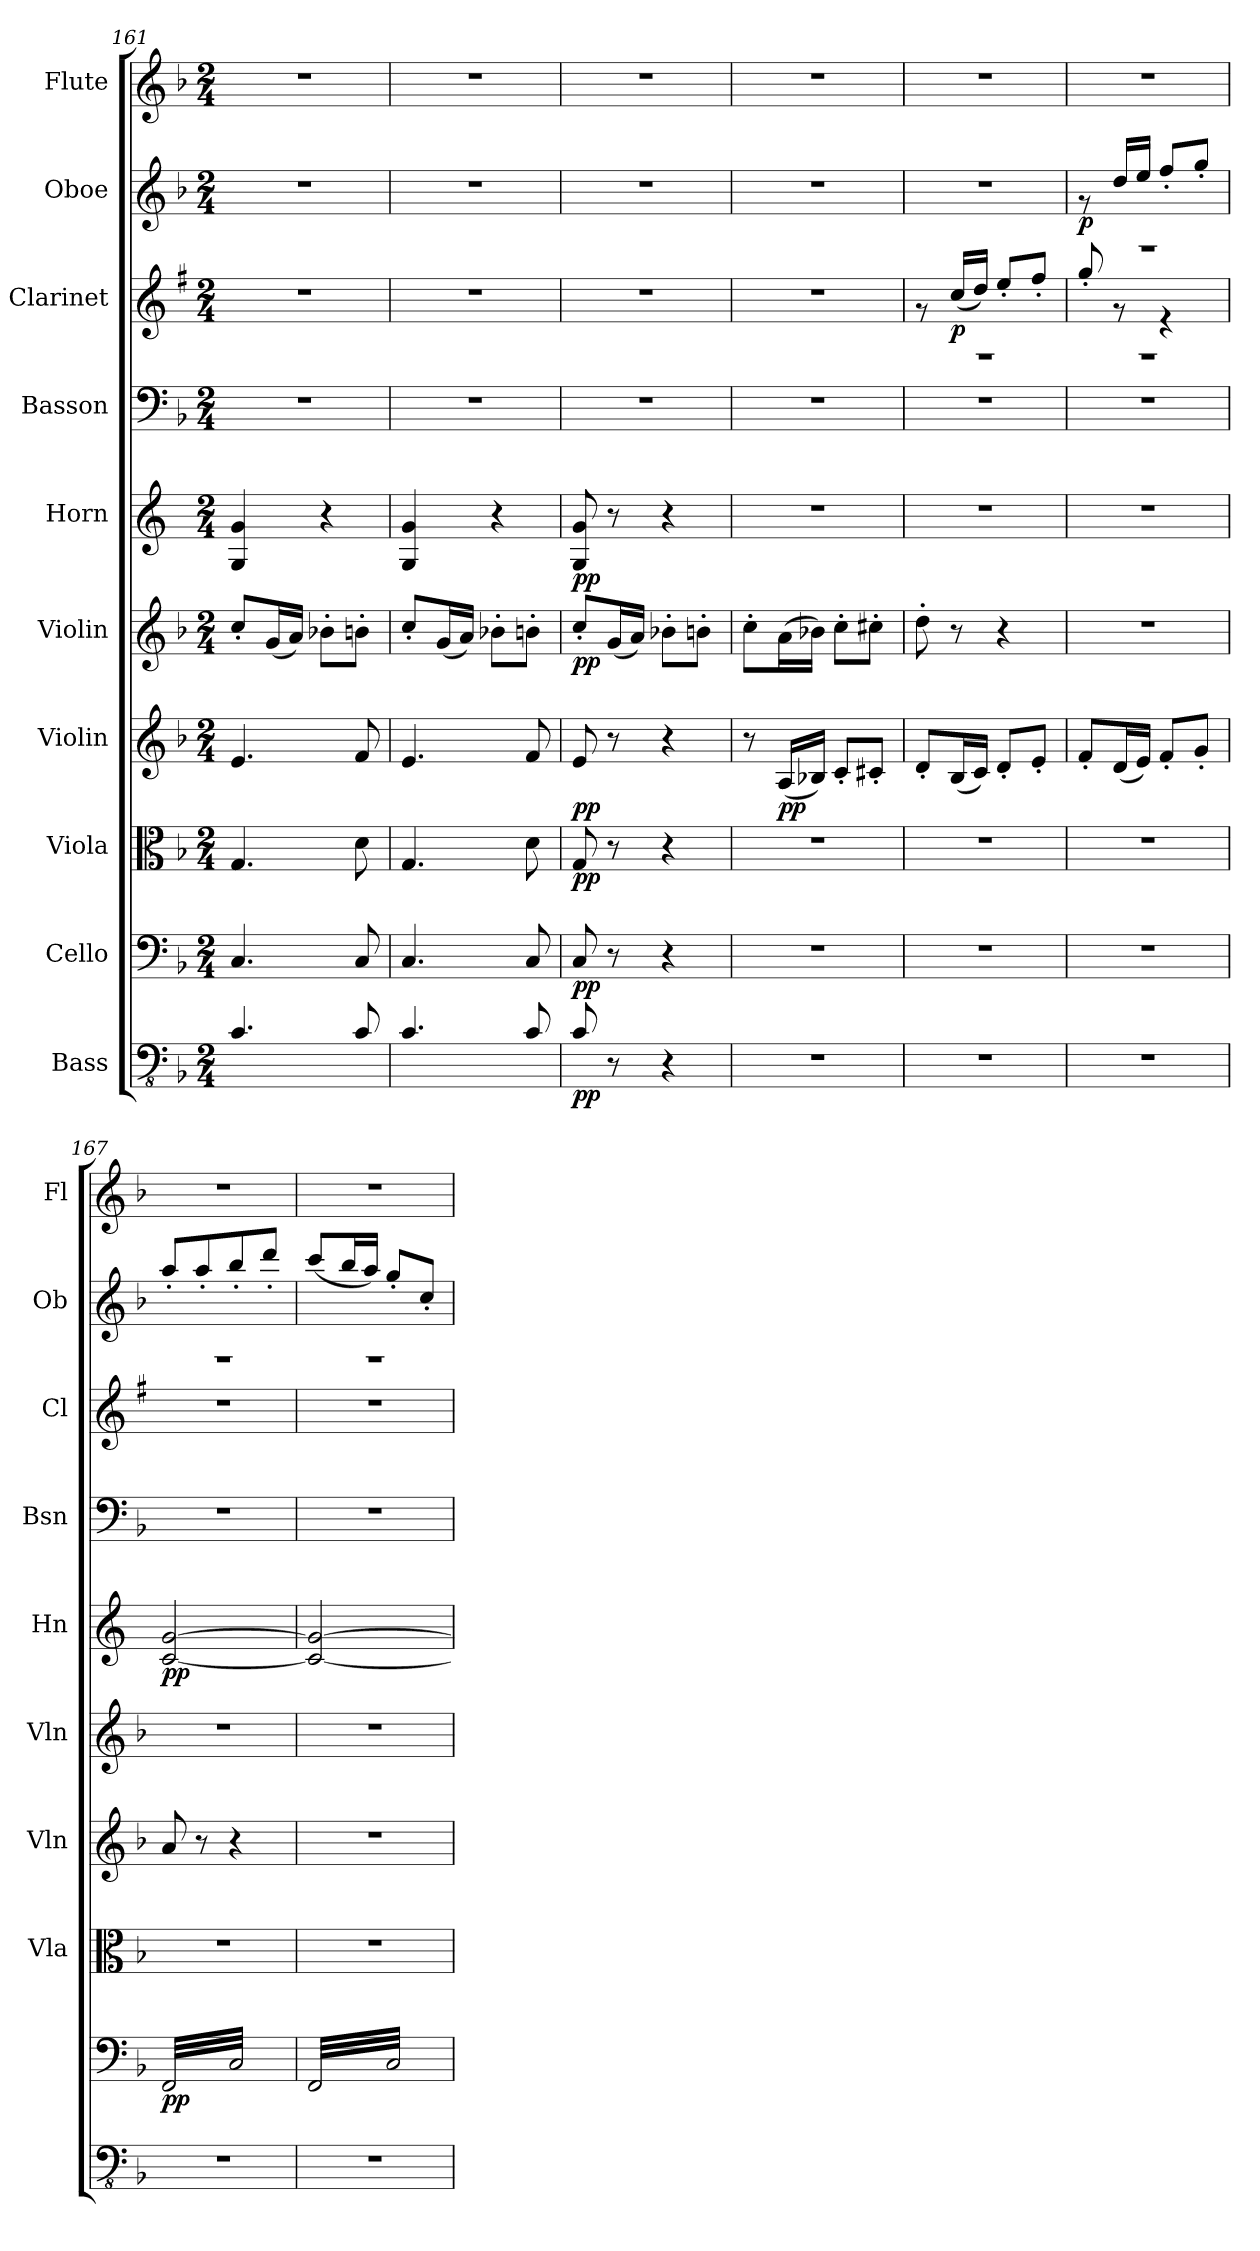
**kern	**dynam	**kern	**dynam	**kern	**dynam	**kern	**dynam	**kern	**dynam	**kern	**dynam	**kern	**kern	**dynam	**kern	**dynam	**kern
*part10	*part10	*part9	*part9	*part8	*part8	*part7	*part7	*part6	*part6	*part5	*part5	*part4	*part3	*part3	*part2	*part2	*part1
*staff10	*staff10	*staff9	*staff9	*staff8	*staff8	*staff7	*staff7	*staff6	*staff6	*staff5	*staff5	*staff4	*staff3	*staff3	*staff2	*staff2	*staff1
*I"Bass	*	*I"Cello	*	*I"Viola	*	*I"Violin	*	*I"Violin	*	*I"Horn	*	*I"Basson	*I"Clarinet	*	*I"Oboe	*	*I"Flute
*	*	*	*	*I'Vla	*	*I'Vln	*	*I'Vln	*	*I'Hn	*	*I'Bsn	*I'Cl	*	*I'Ob	*	*I'Fl
*clefFv4	*	*clefF4	*	*clefC3	*	*clefG2	*	*clefG2	*	*clefG2	*	*clefF4	*clefG2	*	*clefG2	*	*clefG2
*ITrd7c12	*	*	*	*	*	*	*	*	*	*ITrd4c7	*	*	*ITrd1c2	*	*	*	*
*k[b-]	*	*k[b-]	*	*k[b-]	*	*k[b-]	*	*k[b-]	*	*k[b-]	*	*k[b-]	*k[b-]	*	*k[b-]	*	*k[b-]
*M2/4	*	*M2/4	*	*M2/4	*	*M2/4	*	*M2/4	*	*M2/4	*	*M2/4	*M2/4	*	*M2/4	*	*M2/4
=161	=161	=161	=161	=161	=161	=161	=161	=161	=161	=161	=161	=161	=161	=161	=161	=161	=161
4.CC/	.	4.C/	.	4.G/	.	4.e/	.	8cc'/L	.	4C/ 4c/	.	2r	2r	.	2r	.	2r
.	.	.	.	.	.	.	.	(<16g/L	.	.	.	.	.	.	.	.	.
.	.	.	.	.	.	.	.	16a/JJ)	.	.	.	.	.	.	.	.	.
.	.	.	.	.	.	.	.	8b-X'\L	.	4r	.	.	.	.	.	.	.
8CC/	.	8C/	.	8d\	.	8f/	.	8bn'\J	.	.	.	.	.	.	.	.	.
=162	=162	=162	=162	=162	=162	=162	=162	=162	=162	=162	=162	=162	=162	=162	=162	=162	=162
4.CC/	.	4.C/	.	4.G/	.	4.e/	.	8cc'/L	.	4C/ 4c/	.	2r	2r	.	2r	.	2r
.	.	.	.	.	.	.	.	(<16g/L	.	.	.	.	.	.	.	.	.
.	.	.	.	.	.	.	.	16a/JJ)	.	.	.	.	.	.	.	.	.
.	.	.	.	.	.	.	.	8b-X'\L	.	4r	.	.	.	.	.	.	.
8CC/	.	8C/	.	8d\	.	8f/	.	8bn'\J	.	.	.	.	.	.	.	.	.
=163	=163	=163	=163	=163	=163	=163	=163	=163	=163	=163	=163	=163	=163	=163	=163	=163	=163
!	!LO:DY:b	!	!LO:DY:b	!	!LO:DY:b	!	!LO:DY:b	!	!LO:DY:b	!	!LO:DY:b	!	!	!	!	!	!
8CC/	pp	8C/	pp	8G/	pp	8e/	pp	8cc'/L	pp	8C/ 8c/	pp	2r	2r	.	2r	.	2r
8r	.	8r	.	8r	.	8r	.	(<16g/L	.	8r	.	.	.	.	.	.	.
.	.	.	.	.	.	.	.	16a/JJ)	.	.	.	.	.	.	.	.	.
4r	.	4r	.	4r	.	4r	.	8b-X'\L	.	4r	.	.	.	.	.	.	.
.	.	.	.	.	.	.	.	8bn'\J	.	.	.	.	.	.	.	.	.
=164	=164	=164	=164	=164	=164	=164	=164	=164	=164	=164	=164	=164	=164	=164	=164	=164	=164
2r	.	2r	.	2r	.	8r	.	8cc'\L	.	2r	.	2r	2r	.	2r	.	2r
!	!	!	!	!	!	!	!LO:DY:b	!	!	!	!	!	!	!	!	!	!
.	.	.	.	.	.	(<16A/LL	pp	(>16a\L	.	.	.	.	.	.	.	.	.
.	.	.	.	.	.	16B-X/JJ)	.	16b-X\JJ)	.	.	.	.	.	.	.	.	.
.	.	.	.	.	.	8c'/L	.	8cc'\L	.	.	.	.	.	.	.	.	.
.	.	.	.	.	.	8c#X'/J	.	8cc#X'\J	.	.	.	.	.	.	.	.	.
=165	=165	=165	=165	=165	=165	=165	=165	=165	=165	=165	=165	=165	=165	=165	=165	=165	=165
*	*	*	*	*	*	*	*	*	*	*	*	*	*^	*	*	*	*
2r	.	2r	.	2r	.	8d'/L	.	8dd'\	.	2r	.	2r	2rF	8r	.	2r	.	2r
!	!	!	!	!	!	!	!	!	!	!	!	!	!	!	!LO:DY:b	!	!	!
.	.	.	.	.	.	(<16B-/L	.	8r	.	.	.	.	.	(>16b-/LL	p	.	.	.
.	.	.	.	.	.	16c/JJ)	.	.	.	.	.	.	.	16cc/JJ)	.	.	.	.
.	.	.	.	.	.	8d'/L	.	4r	.	.	.	.	.	8dd'/L	.	.	.	.
.	.	.	.	.	.	8e'/J	.	.	.	.	.	.	.	8ee'/J	.	.	.	.
=166	=166	=166	=166	=166	=166	=166	=166	=166	=166	=166	=166	=166	=166	=166	=166	=166	=166	=166
*	*	*	*	*	*	*	*	*	*	*	*	*	*	*	*	*^	*	*
!	!	!	!	!	!	!	!	!	!	!	!	!	!	!	!	!	!	!LO:DY:b	!
2r	.	2r	.	2r	.	8f'/L	.	2r	.	2r	.	2r	2rF	8ff'/	.	2rF	8r	p	2r
.	.	.	.	.	.	(<16d/L	.	.	.	.	.	.	.	8r	.	.	16dd/LL	.	.
.	.	.	.	.	.	16e/JJ)	.	.	.	.	.	.	.	.	.	.	16ee/JJ	.	.
.	.	.	.	.	.	8f'/L	.	.	.	.	.	.	.	4r	.	.	8ff'/L	.	.
.	.	.	.	.	.	8g'/J	.	.	.	.	.	.	.	.	.	.	8gg'/J	.	.
*	*	*	*	*	*	*	*	*	*	*	*	*	*v	*v	*	*	*	*	*
!!LO:PB:g=z
=167	=167	=167	=167	=167	=167	=167	=167	=167	=167	=167	=167	=167	=167	=167	=167	=167	=167	=167
!	!	!	!LO:DY:b	!	!	!	!	!	!	!	!LO:DY:b	!	!	!	!	!	!	!
*	*	*tremolo	*	*	*	*	*	*	*	*	*	*	*	*	*	*	*	*
2r	.	32FF/LLL	pp	2r	.	8a/	.	2r	.	[2F/ [2c/	pp	2r	2r	.	2rF	8aa'/L	.	2r
.	.	32C/	.	.	.	.	.	.	.	.	.	.	.	.	.	.	.	.
.	.	32FF/	.	.	.	.	.	.	.	.	.	.	.	.	.	.	.	.
.	.	32C/	.	.	.	.	.	.	.	.	.	.	.	.	.	.	.	.
.	.	32FF/	.	.	.	8r	.	.	.	.	.	.	.	.	.	8aa'/	.	.
.	.	32C/	.	.	.	.	.	.	.	.	.	.	.	.	.	.	.	.
.	.	32FF/	.	.	.	.	.	.	.	.	.	.	.	.	.	.	.	.
.	.	32C/	.	.	.	.	.	.	.	.	.	.	.	.	.	.	.	.
.	.	32FF/	.	.	.	4r	.	.	.	.	.	.	.	.	.	8bb-'/	.	.
.	.	32C/	.	.	.	.	.	.	.	.	.	.	.	.	.	.	.	.
.	.	32FF/	.	.	.	.	.	.	.	.	.	.	.	.	.	.	.	.
.	.	32C/	.	.	.	.	.	.	.	.	.	.	.	.	.	.	.	.
.	.	32FF/	.	.	.	.	.	.	.	.	.	.	.	.	.	8ddd'/J	.	.
.	.	32C/	.	.	.	.	.	.	.	.	.	.	.	.	.	.	.	.
.	.	32FF/	.	.	.	.	.	.	.	.	.	.	.	.	.	.	.	.
.	.	32C/JJJ	.	.	.	.	.	.	.	.	.	.	.	.	.	.	.	.
=168	=168	=168	=168	=168	=168	=168	=168	=168	=168	=168	=168	=168	=168	=168	=168	=168	=168	=168
2r	.	32FF/LLL	.	2r	.	2r	.	2r	.	2F/_ 2c/_	.	2r	2r	.	2rF	(>8ccc/L	.	2r
.	.	32C/	.	.	.	.	.	.	.	.	.	.	.	.	.	.	.	.
.	.	32FF/	.	.	.	.	.	.	.	.	.	.	.	.	.	.	.	.
.	.	32C/	.	.	.	.	.	.	.	.	.	.	.	.	.	.	.	.
.	.	32FF/	.	.	.	.	.	.	.	.	.	.	.	.	.	16bb-/L	.	.
.	.	32C/	.	.	.	.	.	.	.	.	.	.	.	.	.	.	.	.
.	.	32FF/	.	.	.	.	.	.	.	.	.	.	.	.	.	16aa/JJ)	.	.
.	.	32C/	.	.	.	.	.	.	.	.	.	.	.	.	.	.	.	.
.	.	32FF/	.	.	.	.	.	.	.	.	.	.	.	.	.	8gg'/L	.	.
.	.	32C/	.	.	.	.	.	.	.	.	.	.	.	.	.	.	.	.
.	.	32FF/	.	.	.	.	.	.	.	.	.	.	.	.	.	.	.	.
.	.	32C/	.	.	.	.	.	.	.	.	.	.	.	.	.	.	.	.
.	.	32FF/	.	.	.	.	.	.	.	.	.	.	.	.	.	8cc'/J	.	.
.	.	32C/	.	.	.	.	.	.	.	.	.	.	.	.	.	.	.	.
.	.	32FF/	.	.	.	.	.	.	.	.	.	.	.	.	.	.	.	.
.	.	32C/JJJ	.	.	.	.	.	.	.	.	.	.	.	.	.	.	.	.
*	*	*Xtremolo	*	*	*	*	*	*	*	*	*	*	*	*	*	*	*	*
.	.	.	.	.	.	.	.	.	.	.	.	.	.	.	.	.	.	.
.	.	.	.	.	.	.	.	.	.	.	.	.	.	.	.	.	.	.
.	.	.	.	.	.	.	.	.	.	.	.	.	.	.	.	.	.	.
.	.	.	.	.	.	.	.	.	.	.	.	.	.	.	.	.	.	.
.	.	.	.	.	.	.	.	.	.	.	.	.	.	.	.	.	.	.
.	.	.	.	.	.	.	.	.	.	.	.	.	.	.	.	.	.	.
.	.	.	.	.	.	.	.	.	.	.	.	.	.	.	.	.	.	.
.	.	.	.	.	.	.	.	.	.	.	.	.	.	.	.	.	.	.
*	*	*	*	*	*	*	*	*	*	*	*	*	*	*	*v	*v	*	*
=	=	=	=	=	=	=	=	=	=	=	=	=	=	=	=	=	=
*-	*-	*-	*-	*-	*-	*-	*-	*-	*-	*-	*-	*-	*-	*-	*-	*-	*-
